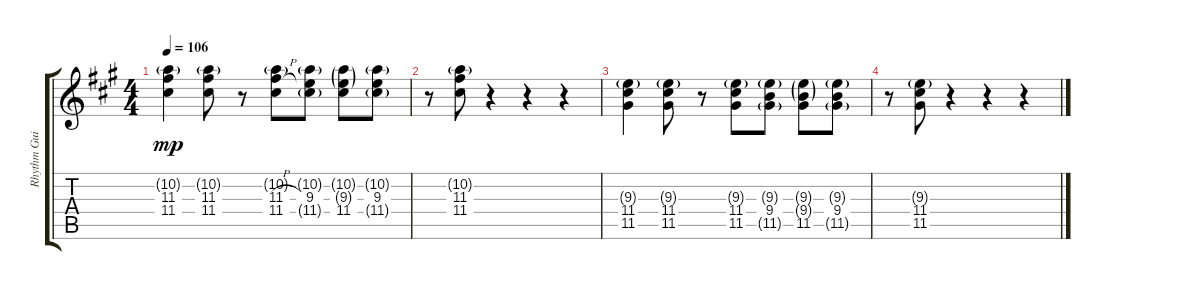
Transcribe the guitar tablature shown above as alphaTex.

\track ("Rhythm Guitar" "Rhythm Gui") {instrument electricguitarjazz}
\staff {score tabs}
\tuning (E4 B3 G3 D3 A2 E2) {hide}
\ts (4 4)
\tempo 106
\clef g2
\ks f#minor
(10.2{g} 11.3 11.4).4{dy mp} (10.2{g} 11.3 11.4).8 r.8 (10.2{g} 11.3{h} 11.4).8 (10.2{g} 9.3 11.4{g}).8 (10.2{g} 9.3{g} 11.4).8 (10.2{g} 9.3 11.4{g}).8 |
r.8 (10.2{g} 11.3 11.4).8 r.4 r.4 r.4 |
(9.3{g} 11.4 11.5).4 (9.3{g} 11.4 11.5).8 r.8 (9.3{g} 11.4 11.5).8 (9.3{g} 9.4 11.5{g}).8 (9.3{g} 9.4{g} 11.5).8 (9.3{g} 9.4 11.5{g}).8 |
r.8 (9.3{g} 11.4 11.5).8 r.4 r.4 r.4
